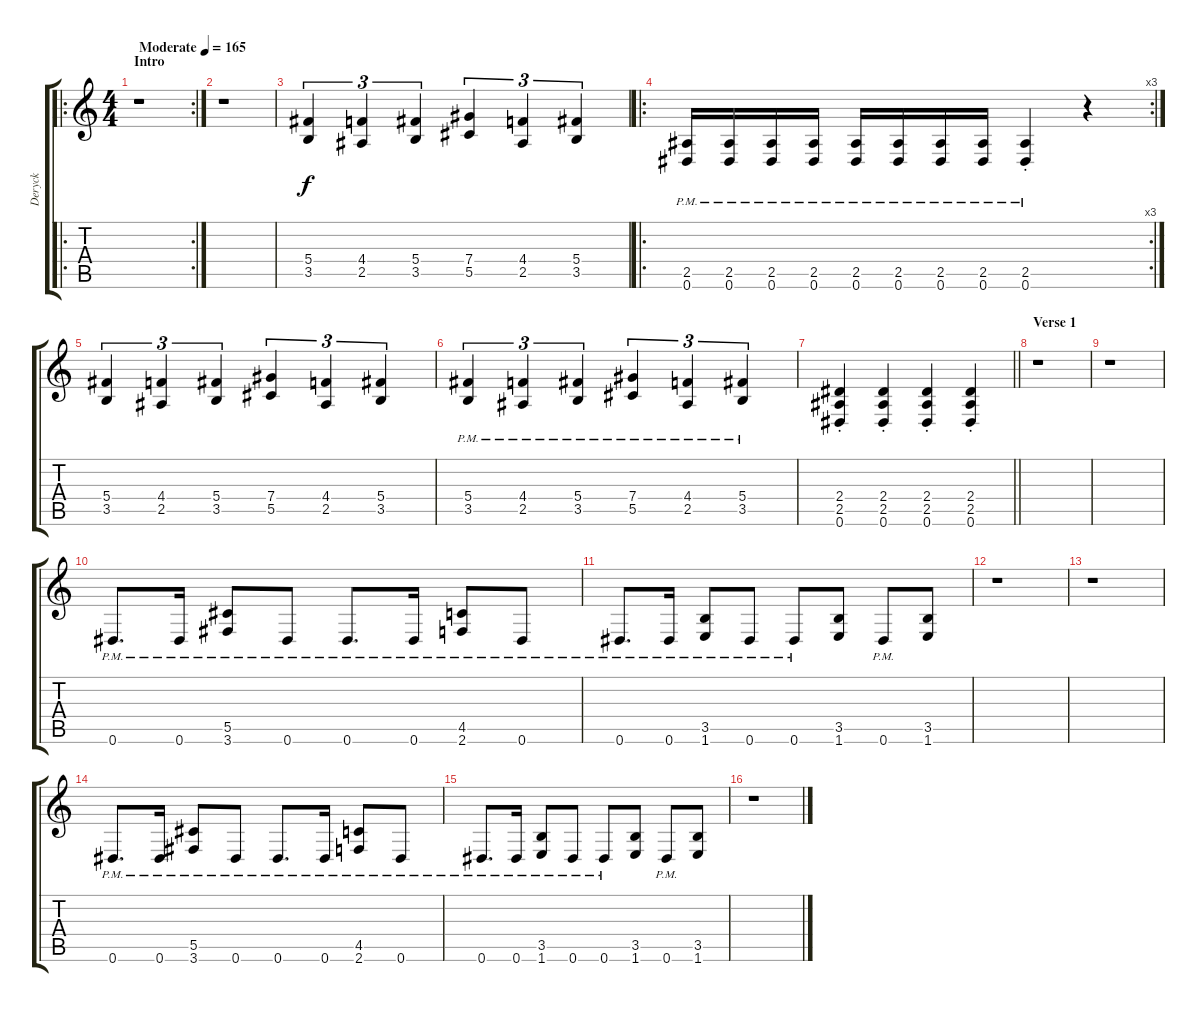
\track ("Deryck" "Deryck") {instrument distortionguitar}
\staff {score tabs}
\tuning (Eb4 Bb3 Gb3 Db3 Ab2 Eb2) {hide}
\ro
\rc 2
\ts (4 4)
\section ("" "Intro")
\tempo (165 "Moderate")
\clef g2
\ks c
r.1{dy f instrument distortionguitar} |
r.1 |
(5.4 3.5).4{tu (3 2)} (4.4 2.5).4{tu (3 2)} (5.4 3.5).4{tu (3 2)} (7.4 5.5).4{tu (3 2)} (4.4 2.5).4{tu (3 2)} (5.4 3.5).4{tu (3 2)} |
\ro
\rc 3
(2.5{pm} 0.6{pm}).16 (2.5{pm} 0.6{pm}).16 (2.5{pm} 0.6{pm}).16 (2.5{pm} 0.6{pm}).16 (2.5{pm} 0.6{pm}).16 (2.5{pm} 0.6{pm}).16 (2.5{pm} 0.6{pm}).16 (2.5{pm} 0.6{pm}).16 (2.5{pm st} 0.6{pm}).4 r.4 |
(5.4 3.5).4{tu (3 2)} (4.4 2.5).4{tu (3 2)} (5.4 3.5).4{tu (3 2)} (7.4 5.5).4{tu (3 2)} (4.4 2.5).4{tu (3 2)} (5.4 3.5).4{tu (3 2)} |
(5.4{pm} 3.5{pm}).4{tu (3 2)} (4.4{pm} 2.5{pm}).4{tu (3 2)} (5.4{pm} 3.5{pm}).4{tu (3 2)} (7.4{pm} 5.5{pm}).4{tu (3 2)} (4.4{pm} 2.5{pm}).4{tu (3 2)} (5.4{pm} 3.5{pm}).4{tu (3 2)} |
\barLineRight lightlight
(2.4{st} 2.5{st} 0.6{st}).4 (2.4{st} 2.5{st} 0.6{st}).4 (2.4{st} 2.5{st} 0.6{st}).4 (2.4{st} 2.5{st} 0.6{st}).4 |
\section ("" "Verse 1")
r.1 |
r.1 |
0.6{pm}.8{d} 0.6{pm}.16 (5.5{pm} 3.6{pm}).8 0.6{pm}.8 0.6{pm}.8{d} 0.6{pm}.16 (4.5{pm} 2.6{pm}).8 0.6{pm}.8 |
0.6{pm}.8{d} 0.6{pm}.16 (3.5{pm} 1.6{pm}).8 0.6{pm}.8 0.6{pm}.8 (3.5 1.6).8 0.6{pm}.8 (3.5 1.6).8 |
r.1 |
r.1 |
0.6{pm}.8{d} 0.6{pm}.16 (5.5{pm} 3.6{pm}).8 0.6{pm}.8 0.6{pm}.8{d} 0.6{pm}.16 (4.5{pm} 2.6{pm}).8 0.6{pm}.8 |
0.6{pm}.8{d} 0.6{pm}.16 (3.5{pm} 1.6{pm}).8 0.6{pm}.8 0.6{pm}.8 (3.5 1.6).8 0.6{pm}.8 (3.5 1.6).8 |
r.1
